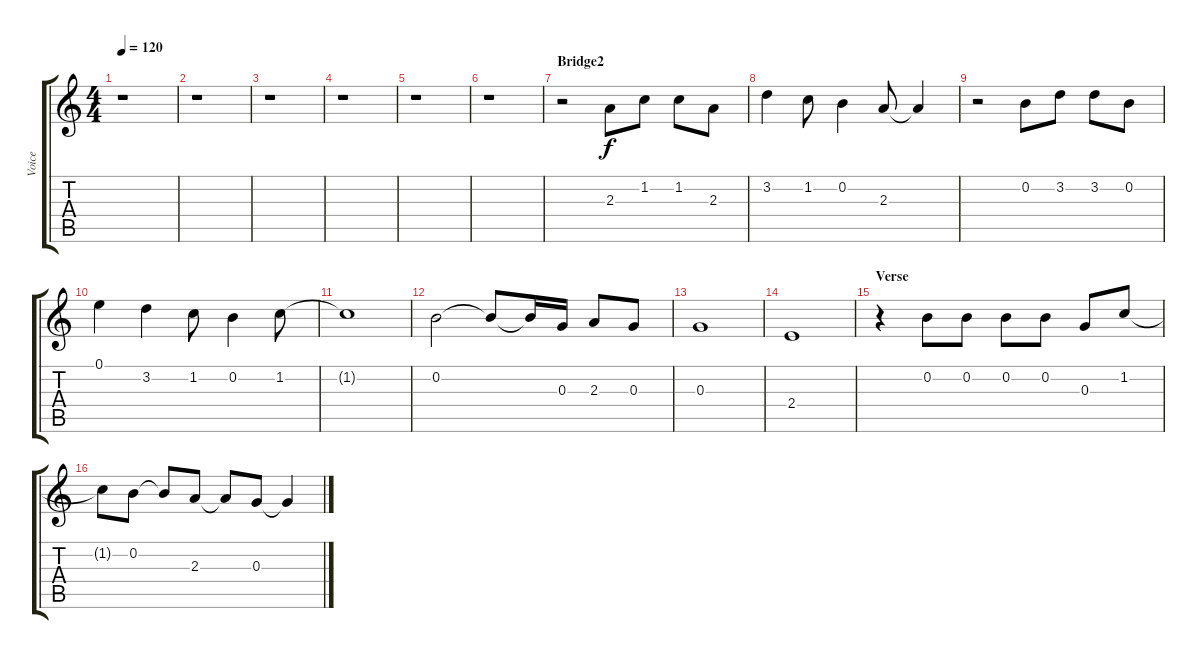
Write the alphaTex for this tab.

\track ("Voice" "Voice") {instrument distortionguitar}
\staff {score tabs}
\tuning (E4 B3 G3 D3 A2 E2) {hide}
\ts (4 4)
\tempo 120
\clef g2
\ks c
r.1{dy f} |
r.1 |
r.1 |
r.1 |
r.1 |
r.1 |
\section ("" "Bridge2")
r.2 2.3.8 1.2.8 1.2.8 2.3.8 |
3.2.4 1.2.8 0.2.4 2.3.8 2.3{t}.4 |
r.2 0.2.8 3.2.8 3.2.8 0.2.8 |
0.1.4 3.2.4 1.2.8 0.2.4 1.2.8 |
1.2{t}.1 |
0.2.2 0.2{t}.8 0.2{t}.16 0.3.16 2.3.8 0.3.8 |
0.3.1 |
2.4.1 |
\section ("" "Verse")
r.4 0.2.8 0.2.8 0.2.8 0.2.8 0.3.8 1.2.8 |
1.2{t}.8 0.2.8 0.2{t}.8 2.3.8 2.3{t}.8 0.3.8 0.3{t}.4
